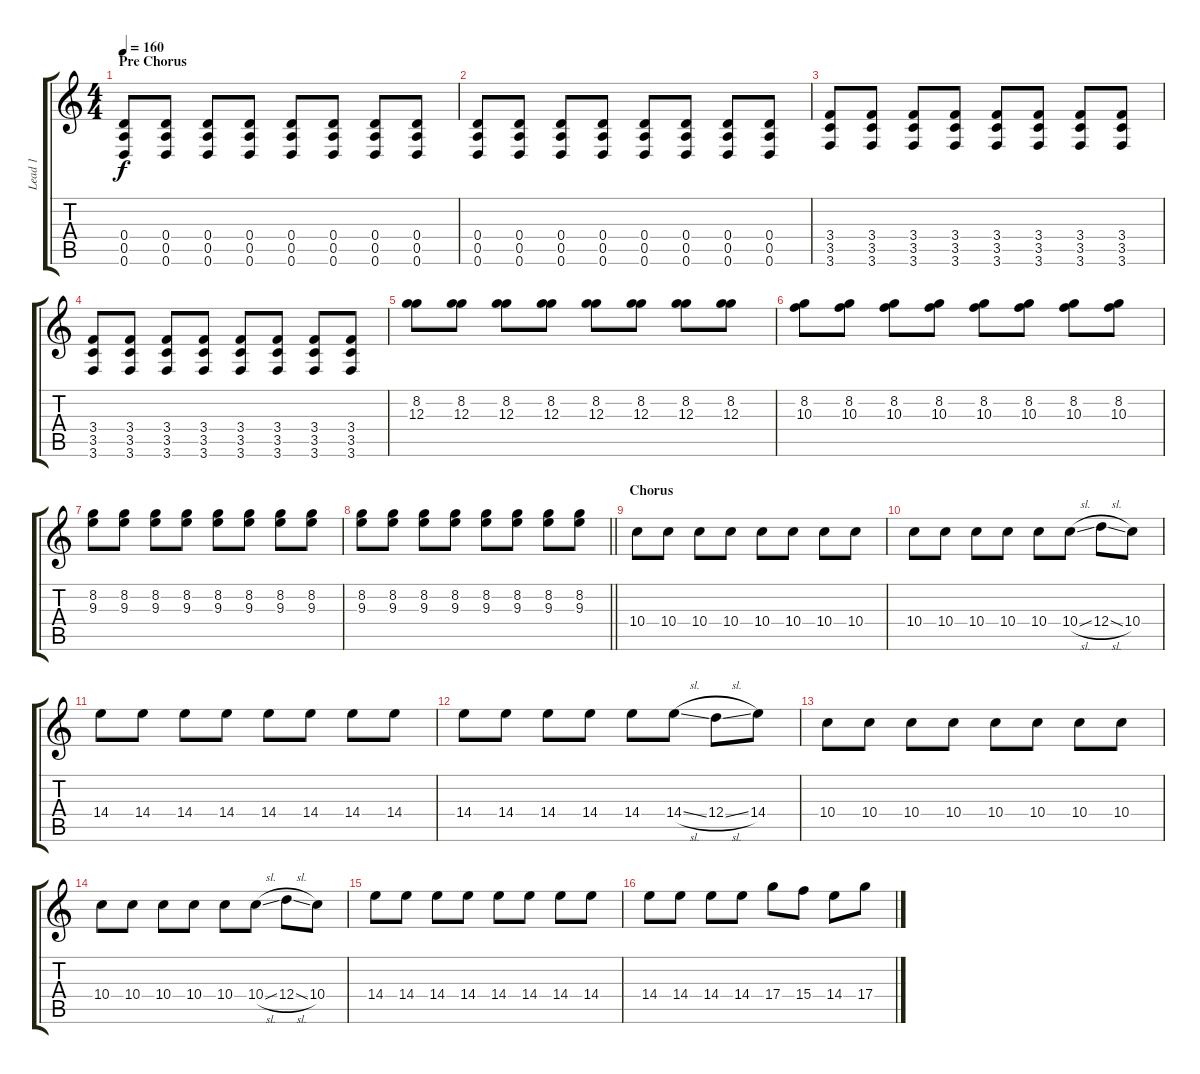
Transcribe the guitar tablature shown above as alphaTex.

\track ("Lead 1" "Lead 1") {instrument overdrivenguitar}
\staff {score tabs}
\tuning (E4 B3 G3 D3 A2 D2) {hide}
\ts (4 4)
\section ("" "Pre Chorus")
\tempo 160
\clef g2
\ks c
(0.4 0.5 0.6).8{dy f} (0.4 0.5 0.6).8 (0.4 0.5 0.6).8 (0.4 0.5 0.6).8 (0.4 0.5 0.6).8 (0.4 0.5 0.6).8 (0.4 0.5 0.6).8 (0.4 0.5 0.6).8 |
(0.4 0.5 0.6).8 (0.4 0.5 0.6).8 (0.4 0.5 0.6).8 (0.4 0.5 0.6).8 (0.4 0.5 0.6).8 (0.4 0.5 0.6).8 (0.4 0.5 0.6).8 (0.4 0.5 0.6).8 |
(3.4 3.5 3.6).8 (3.4 3.5 3.6).8 (3.4 3.5 3.6).8 (3.4 3.5 3.6).8 (3.4 3.5 3.6).8 (3.4 3.5 3.6).8 (3.4 3.5 3.6).8 (3.4 3.5 3.6).8 |
(3.4 3.5 3.6).8 (3.4 3.5 3.6).8 (3.4 3.5 3.6).8 (3.4 3.5 3.6).8 (3.4 3.5 3.6).8 (3.4 3.5 3.6).8 (3.4 3.5 3.6).8 (3.4 3.5 3.6).8 |
(8.2 12.3).8 (8.2 12.3).8 (8.2 12.3).8 (8.2 12.3).8 (8.2 12.3).8 (8.2 12.3).8 (8.2 12.3).8 (8.2 12.3).8 |
(8.2 10.3).8 (8.2 10.3).8 (8.2 10.3).8 (8.2 10.3).8 (8.2 10.3).8 (8.2 10.3).8 (8.2 10.3).8 (8.2 10.3).8 |
(8.2 9.3).8 (8.2 9.3).8 (8.2 9.3).8 (8.2 9.3).8 (8.2 9.3).8 (8.2 9.3).8 (8.2 9.3).8 (8.2 9.3).8 |
\barLineRight lightlight
(8.2 9.3).8 (8.2 9.3).8 (8.2 9.3).8 (8.2 9.3).8 (8.2 9.3).8 (8.2 9.3).8 (8.2 9.3).8 (8.2 9.3).8 |
\section ("" "Chorus")
10.4.8 10.4.8 10.4.8 10.4.8 10.4.8 10.4.8 10.4.8 10.4.8 |
10.4.8 10.4.8 10.4.8 10.4.8 10.4.8 10.4{sl}.8 12.4{sl}.8 10.4.8 |
14.4.8 14.4.8 14.4.8 14.4.8 14.4.8 14.4.8 14.4.8 14.4.8 |
14.4.8 14.4.8 14.4.8 14.4.8 14.4.8 14.4{sl}.8 12.4{sl}.8 14.4.8 |
10.4.8 10.4.8 10.4.8 10.4.8 10.4.8 10.4.8 10.4.8 10.4.8 |
10.4.8 10.4.8 10.4.8 10.4.8 10.4.8 10.4{sl}.8 12.4{sl}.8 10.4.8 |
14.4.8 14.4.8 14.4.8 14.4.8 14.4.8 14.4.8 14.4.8 14.4.8 |
14.4.8 14.4.8 14.4.8 14.4.8 17.4.8 15.4.8 14.4.8 17.4.8
